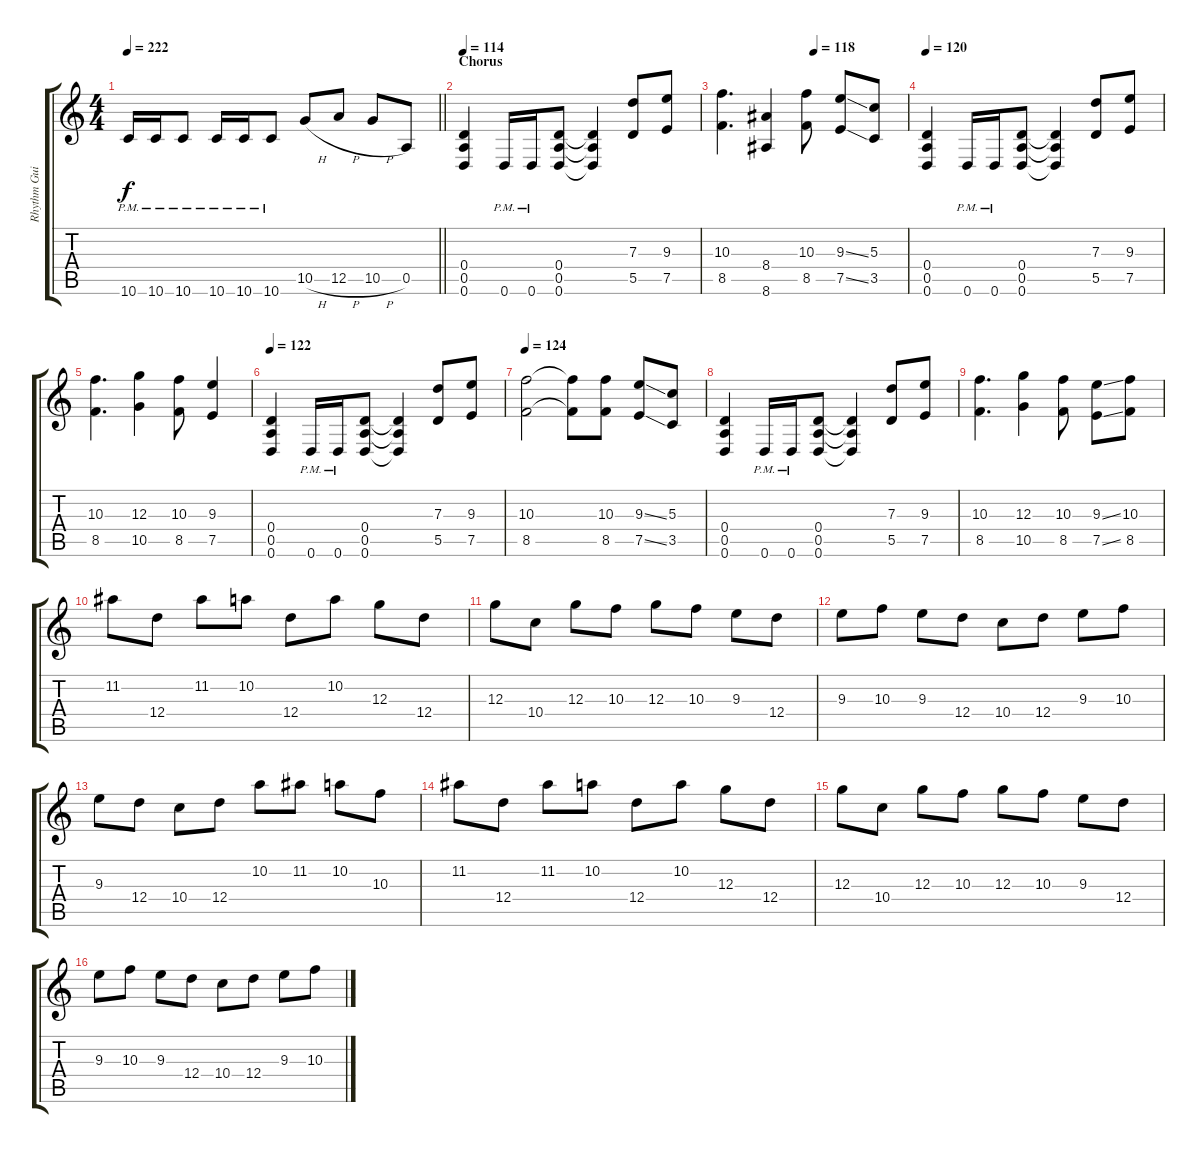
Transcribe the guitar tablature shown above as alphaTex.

\track ("Rhythm Guitar II" "Rhythm Gui") {instrument overdrivenguitar}
\staff {score tabs}
\tuning (E4 B3 G3 D3 A2 D2) {hide}
\ts (4 4)
\tempo 222
\clef g2
\barLineRight lightlight
\ks c
10.6{pm}.16{dy f} 10.6{pm}.16 10.6{pm}.8 10.6{pm}.16 10.6{pm}.16 10.6{pm}.8 10.5{h}.8 12.5{h}.8 10.5{h}.8 0.5.8 |
\section ("" "Chorus")
\tempo 114
(0.4 0.5 0.6).4 0.6{pm}.16 0.6{pm}.16 (0.4 0.5 0.6).8 (0.4{t} 0.5{t} 0.6{t}).4 (7.3 5.5).8 (9.3 7.5).8 |
\tempo (118 0.5)
(10.3 8.5).4{d} (8.4 8.6).4 (10.3 8.5).8 (9.3{ss} 7.5{ss}).8 (5.3 3.5).8 |
\tempo 120
(0.4 0.5 0.6).4 0.6{pm}.16 0.6{pm}.16 (0.4 0.5 0.6).8 (0.4{t} 0.5{t} 0.6{t}).4 (7.3 5.5).8 (9.3 7.5).8 |
(10.3 8.5).4{d} (12.3 10.5).4 (10.3 8.5).8 (9.3 7.5).4 |
\tempo 122
(0.4 0.5 0.6).4 0.6{pm}.16 0.6{pm}.16 (0.4 0.5 0.6).8 (0.4{t} 0.5{t} 0.6{t}).4 (7.3 5.5).8 (9.3 7.5).8 |
\tempo 124
(10.3 8.5).2 (10.3{t} 8.5{t}).8 (10.3 8.5).8 (9.3{ss} 7.5{ss}).8 (5.3 3.5).8 |
(0.4 0.5 0.6).4 0.6{pm}.16 0.6{pm}.16 (0.4 0.5 0.6).8 (0.4{t} 0.5{t} 0.6{t}).4 (7.3 5.5).8 (9.3 7.5).8 |
(10.3 8.5).4{d} (12.3 10.5).4 (10.3 8.5).8 (9.3{ss} 7.5{ss}).8 (10.3 8.5).8 |
11.2.8{balance 8} 12.4.8 11.2.8 10.2.8 12.4.8 10.2.8 12.3.8 12.4.8 |
12.3.8 10.4.8 12.3.8 10.3.8 12.3.8 10.3.8 9.3.8 12.4.8 |
9.3.8 10.3.8 9.3.8 12.4.8 10.4.8 12.4.8 9.3.8 10.3.8 |
9.3.8 12.4.8 10.4.8 12.4.8 10.2.8 11.2.8 10.2.8 10.3.8 |
11.2.8 12.4.8 11.2.8 10.2.8 12.4.8 10.2.8 12.3.8 12.4.8 |
12.3.8 10.4.8 12.3.8 10.3.8 12.3.8 10.3.8 9.3.8 12.4.8 |
9.3.8 10.3.8 9.3.8 12.4.8 10.4.8 12.4.8 9.3.8 10.3.8
